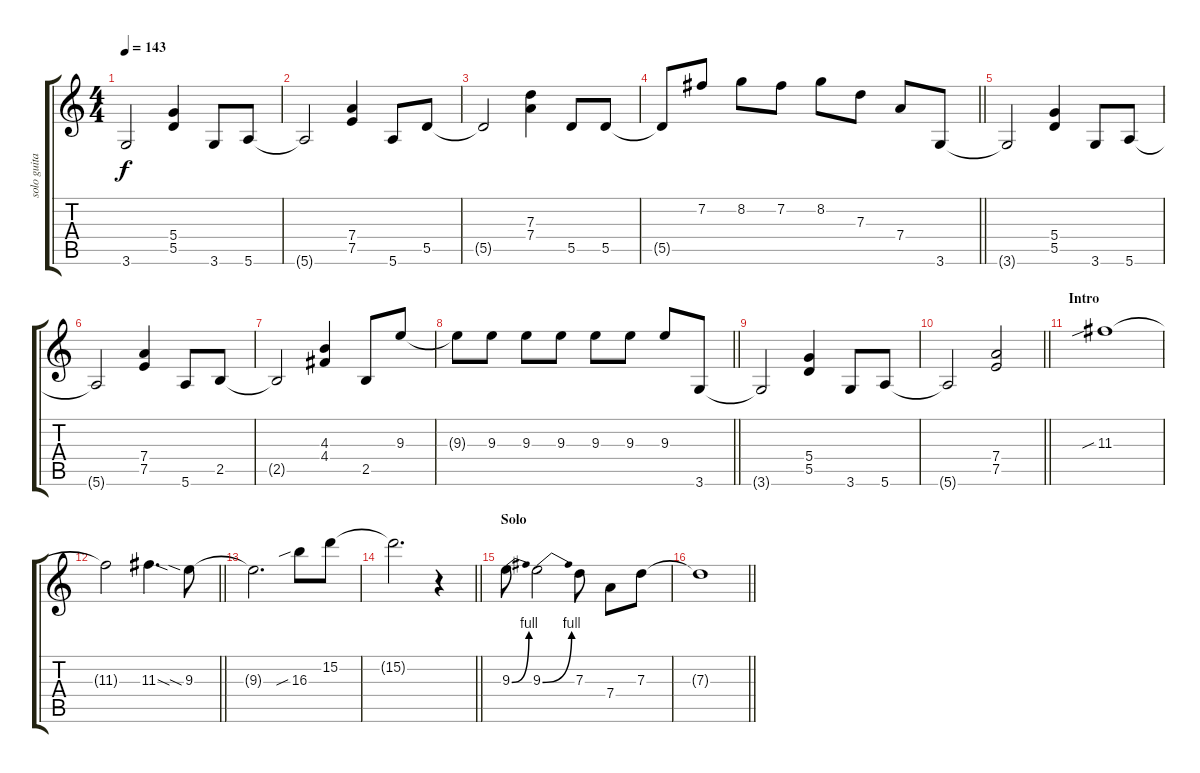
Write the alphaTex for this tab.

\track ("solo guitar" "solo guita") {instrument overdrivenguitar}
\staff {score tabs}
\tuning (E4 B3 G3 D3 A2 E2) {hide}
\ts (4 4)
\tempo 143
\clef g2
\ks c
3.6{t}.2{dy f} (5.4 5.5).4 3.6.8 5.6.8 |
5.6{t}.2 (7.4 7.5).4 5.6.8 5.5.8 |
5.5{t}.2 (7.3 7.4).4 5.5.8 5.5.8 |
\barLineRight lightlight
5.5{t}.8 7.2.8 8.2.8 7.2.8 8.2.8 7.3.8 7.4.8 3.6.8 |
3.6{t}.2 (5.4 5.5).4 3.6.8 5.6.8 |
5.6{t}.2 (7.4 7.5).4 5.6.8 2.5.8 |
2.5{t}.2 (4.3 4.4).4 2.5.8 9.3.8 |
\barLineRight lightlight
9.3{t}.8 9.3.8 9.3.8 9.3.8 9.3.8 9.3.8 9.3.8 3.6.8 |
3.6{t}.2 (5.4 5.5).4 3.6.8 5.6.8 |
\barLineRight lightlight
5.6{t}.2 (7.4 7.5).2 |
\section ("" "Intro")
11.3{sib}.1 |
\barLineRight lightlight
11.3{t}.2 11.3{sod}.4{d} 9.3{sia}.8 |
9.3{t}.2{d} 16.3{sib}.8 15.2.8 |
\barLineRight lightlight
15.2{t}.2{d} r.4 |
\section ("" "Solo")
9.3{be (bend 0 0 60 4)}.8 9.3{be (bend 0 0 60 4)}.2 7.3.8 7.4.8 7.3.8 |
\barLineRight lightlight
7.3{t}.1
